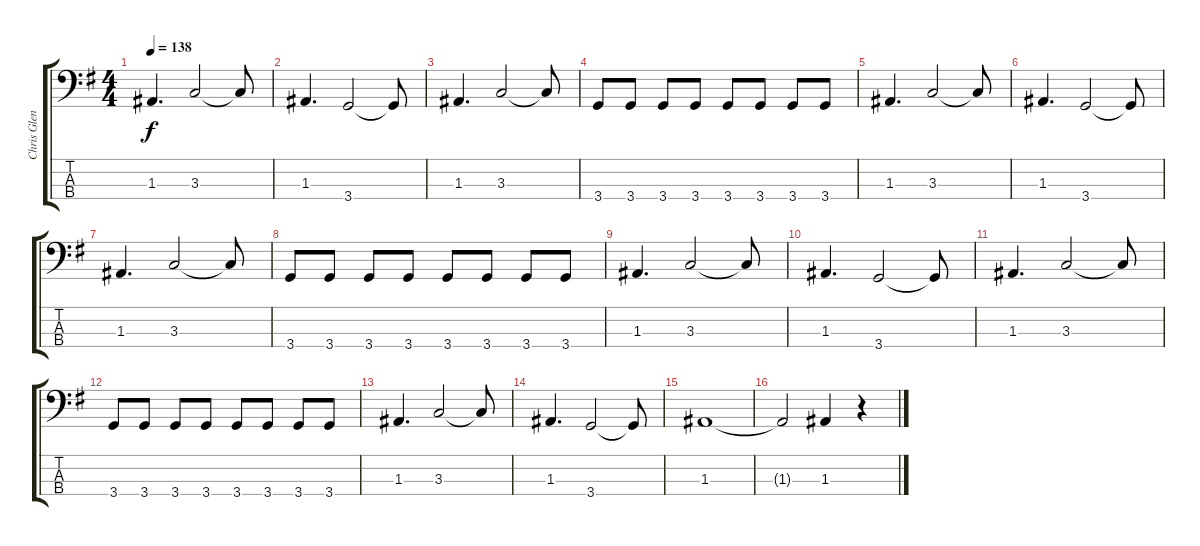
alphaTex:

\track ("Chris Glen Bass" "Chris Glen") {instrument electricbasspick}
\staff {score tabs}
\tuning (G2 D2 A1 E1) {hide}
\ts (4 4)
\tempo 138
\clef f4
\ks g
1.3.4{d dy f} 3.3.2 3.3{t}.8 |
1.3.4{d} 3.4.2 3.4{t}.8 |
1.3.4{d} 3.3.2 3.3{t}.8 |
3.4.8 3.4.8 3.4.8 3.4.8 3.4.8 3.4.8 3.4.8 3.4.8 |
1.3.4{d} 3.3.2 3.3{t}.8 |
1.3.4{d} 3.4.2 3.4{t}.8 |
1.3.4{d} 3.3.2 3.3{t}.8 |
3.4.8 3.4.8 3.4.8 3.4.8 3.4.8 3.4.8 3.4.8 3.4.8 |
1.3.4{d} 3.3.2 3.3{t}.8 |
1.3.4{d} 3.4.2 3.4{t}.8 |
1.3.4{d} 3.3.2 3.3{t}.8 |
3.4.8 3.4.8 3.4.8 3.4.8 3.4.8 3.4.8 3.4.8 3.4.8 |
1.3.4{d} 3.3.2 3.3{t}.8 |
1.3.4{d} 3.4.2 3.4{t}.8 |
1.3.1 |
1.3{t}.2 1.3.4 r.4
